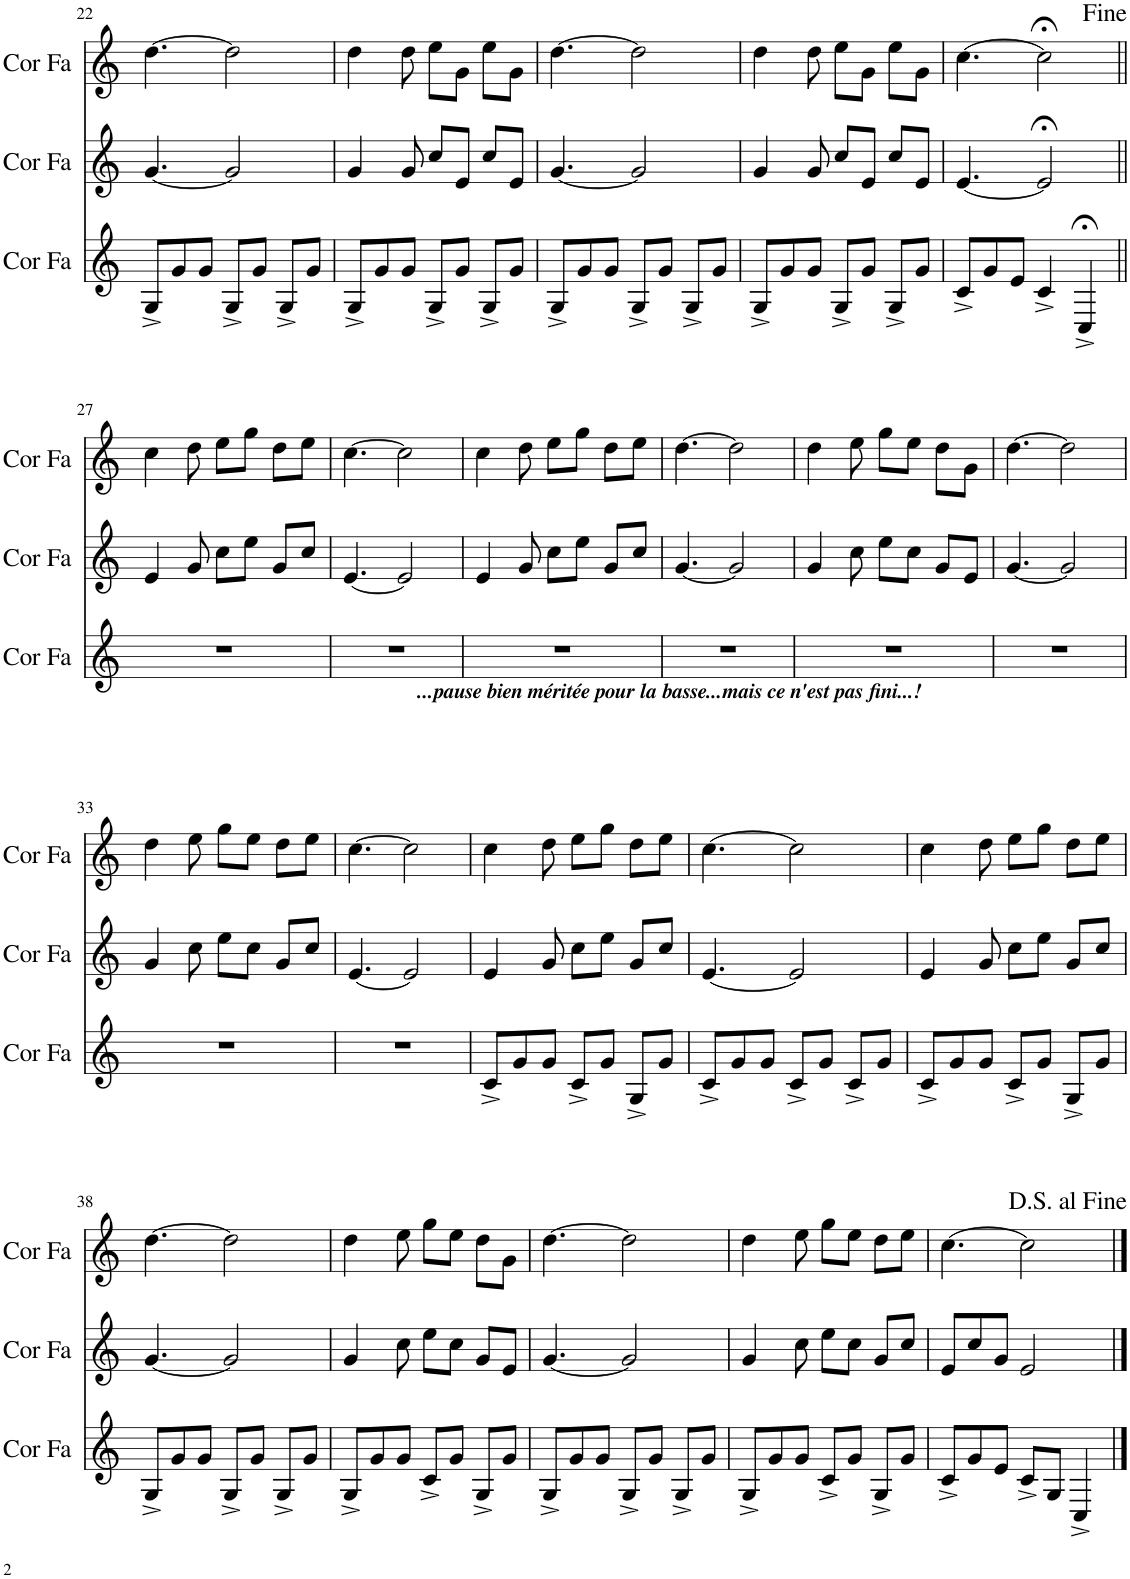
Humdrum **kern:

**kern	**kern	**kern
*part3	*part2	*part1
*staff3	*staff2	*staff1
*I"Cor en Fa	*I"Cor en Fa	*I"Cor en Fa
*I'Cor Fa	*I'Cor Fa	*I'Cor Fa
!!LO:PB:g=z
*clefG2	*clefG2	*clefG2
*Trd4c7	*Trd4c7	*Trd4c7
*k[]	*k[]	*k[]
*M7/8	*M7/8	*M7/8
=22	=22	=22
8G^/L	[4.g/	[4.dd\
8g/	.	.
8g/J	.	.
8G^/L	2g/]	2dd\]
8g/J	.	.
8G^/L	.	.
8g/J	.	.
=23	=23	=23
8G^/L	4g/	4dd\
8g/	.	.
8g/J	8g/	8dd\
8G^/L	8cc/L	8ee\L
8g/J	8e/J	8g\J
8G^/L	8cc/L	8ee\L
8g/J	8e/J	8g\J
=24	=24	=24
8G^/L	[4.g/	[4.dd\
8g/	.	.
8g/J	.	.
8G^/L	2g/]	2dd\]
8g/J	.	.
8G^/L	.	.
8g/J	.	.
=25	=25	=25
8G^/L	4g/	4dd\
8g/	.	.
8g/J	8g/	8dd\
8G^/L	8cc/L	8ee\L
8g/J	8e/J	8g\J
8G^/L	8cc/L	8ee\L
8g/J	8e/J	8g\J
=26	=26	=26
8c^/L	[4.e/	[4.cc\
8g/	.	.
8e/J	.	.
4c^/	2e;</]	2cc;<\]
4C;<^/	.	.
!!LO:LB:g=z
=27||	=27||	=27||
2..r	4e/	4cc\
.	8g/	8dd\
.	8cc\L	8ee\L
.	8ee\J	8gg\J
.	8g/L	8dd\L
.	8cc/J	8ee\J
=28	=28	=28
!LO:TX:b:Bi:t=...pause bien méritée pour la basse...mais ce n'est pas fini...!	!	!
2..r	[4.e/	[4.cc\
.	2e/]	2cc\]
=29	=29	=29
2..r	4e/	4cc\
.	8g/	8dd\
.	8cc\L	8ee\L
.	8ee\J	8gg\J
.	8g/L	8dd\L
.	8cc/J	8ee\J
=30	=30	=30
2..r	[4.g/	[4.dd\
.	2g/]	2dd\]
=31	=31	=31
2..r	4g/	4dd\
.	8cc\	8ee\
.	8ee\L	8gg\L
.	8cc\J	8ee\J
.	8g/L	8dd\L
.	8e/J	8g\J
=32	=32	=32
2..r	[4.g/	[4.dd\
.	2g/]	2dd\]
!!LO:LB:g=z
=33	=33	=33
2..r	4g/	4dd\
.	8cc\	8ee\
.	8ee\L	8gg\L
.	8cc\J	8ee\J
.	8g/L	8dd\L
.	8cc/J	8ee\J
=34	=34	=34
2..r	[4.e/	[4.cc\
.	2e/]	2cc\]
=35	=35	=35
8c^/L	4e/	4cc\
8g/	.	.
8g/J	8g/	8dd\
8c^/L	8cc\L	8ee\L
8g/J	8ee\J	8gg\J
8G^/L	8g/L	8dd\L
8g/J	8cc/J	8ee\J
=36	=36	=36
8c^/L	[4.e/	[4.cc\
8g/	.	.
8g/J	.	.
8c^/L	2e/]	2cc\]
8g/J	.	.
8c^/L	.	.
8g/J	.	.
=37	=37	=37
8c^/L	4e/	4cc\
8g/	.	.
8g/J	8g/	8dd\
8c^/L	8cc\L	8ee\L
8g/J	8ee\J	8gg\J
8G^/L	8g/L	8dd\L
8g/J	8cc/J	8ee\J
!!LO:LB:g=z
=38	=38	=38
8G^/L	[4.g/	[4.dd\
8g/	.	.
8g/J	.	.
8G^/L	2g/]	2dd\]
8g/J	.	.
8G^/L	.	.
8g/J	.	.
=39	=39	=39
8G^/L	4g/	4dd\
8g/	.	.
8g/J	8cc\	8ee\
8c^/L	8ee\L	8gg\L
8g/J	8cc\J	8ee\J
8G^/L	8g/L	8dd\L
8g/J	8e/J	8g\J
=40	=40	=40
8G^/L	[4.g/	[4.dd\
8g/	.	.
8g/J	.	.
8G^/L	2g/]	2dd\]
8g/J	.	.
8G^/L	.	.
8g/J	.	.
=41	=41	=41
8G^/L	4g/	4dd\
8g/	.	.
8g/J	8cc\	8ee\
8c^/L	8ee\L	8gg\L
8g/J	8cc\J	8ee\J
8G^/L	8g/L	8dd\L
8g/J	8cc/J	8ee\J
=42	=42	=42
8c^/L	8e/L	[4.cc\
8g/	8cc/	.
8e/J	8g/J	.
8c^/L	2e/	2cc\]
8G/J	.	.
4C^/	.	.
==	==	==
*-	*-	*-
